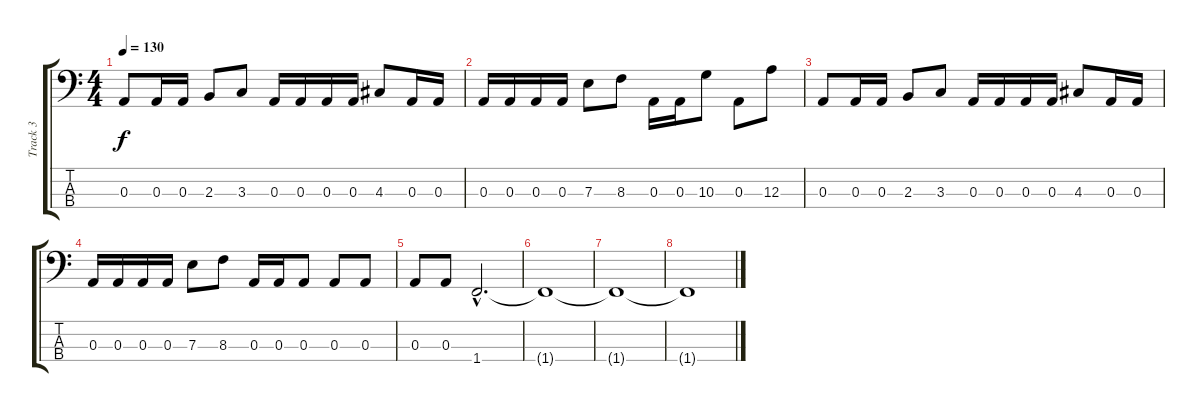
\track ("Track 3" "Track 3") {instrument electricbasspick}
\staff {score tabs}
\tuning (G2 D2 A1 E1) {hide}
\ts (4 4)
\tempo 130
\clef f4
\ks c
0.3.8{dy f} 0.3.16 0.3.16 2.3.8 3.3.8 0.3.16 0.3.16 0.3.16 0.3.16 4.3.8 0.3.16 0.3.16 |
0.3.16 0.3.16 0.3.16 0.3.16 7.3.8 8.3.8 0.3.16 0.3.16 10.3.8 0.3.8 12.3.8 |
0.3.8 0.3.16 0.3.16 2.3.8 3.3.8 0.3.16 0.3.16 0.3.16 0.3.16 4.3.8 0.3.16 0.3.16 |
0.3.16 0.3.16 0.3.16 0.3.16 7.3.8 8.3.8 0.3.16 0.3.16 0.3.8 0.3.8 0.3.8 |
0.3.8 0.3.8 1.4{hac}.2{d} |
1.4{t}.1 |
1.4{t}.1 |
1.4{t}.1
